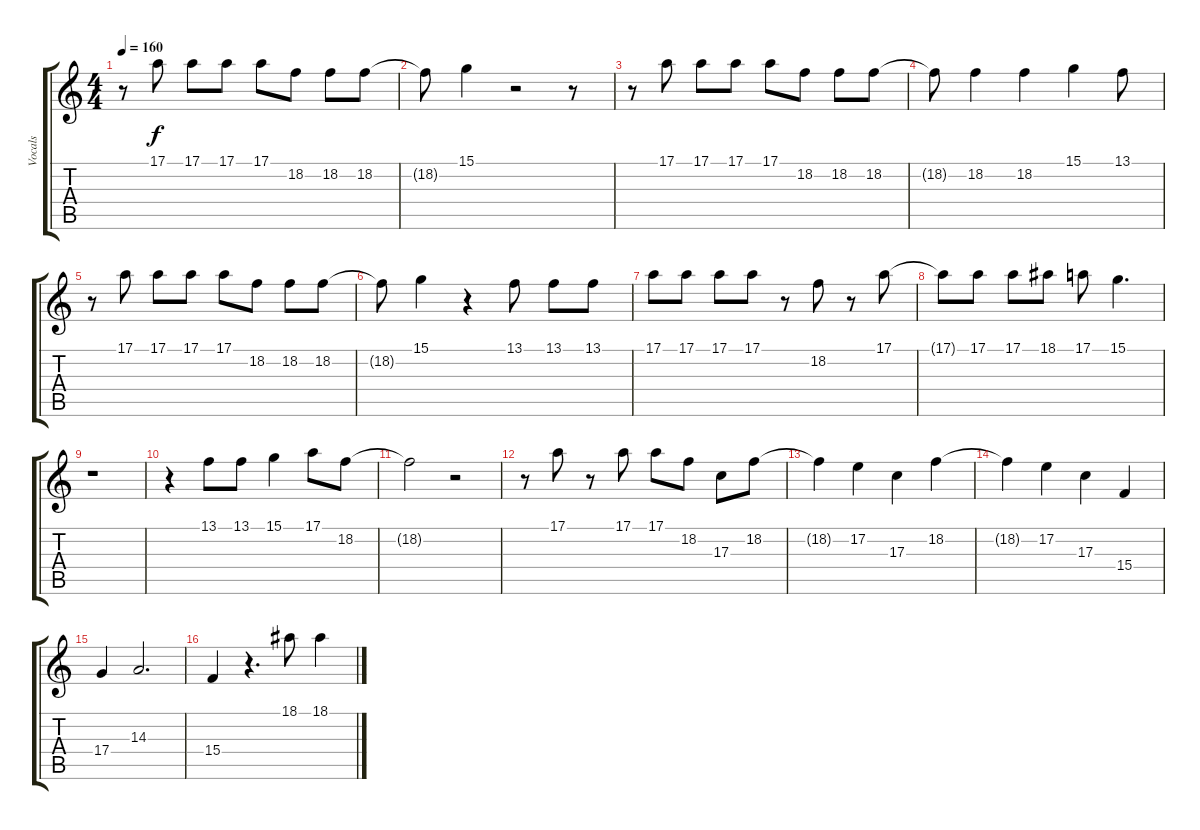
\track ("Vocals" "Vocals") {instrument accordion}
\staff {score tabs}
\tuning (E4 B3 G3 D3 A2 E2) {hide}
\ts (4 4)
\tempo 160
\clef g2
\ks c
r.8{dy f} 17.1.8 17.1.8 17.1.8 17.1.8 18.2.8 18.2.8 18.2.8 |
18.2{t}.8 15.1.4 r.2 r.8 |
r.8 17.1.8 17.1.8 17.1.8 17.1.8 18.2.8 18.2.8 18.2.8 |
18.2{t}.8 18.2.4 18.2.4 15.1.4 13.1.8 |
r.8 17.1.8 17.1.8 17.1.8 17.1.8 18.2.8 18.2.8 18.2.8 |
18.2{t}.8 15.1.4 r.4 13.1.8 13.1.8 13.1.8 |
17.1.8 17.1.8 17.1.8 17.1.8 r.8 18.2.8 r.8 17.1.8 |
17.1{t}.8 17.1.8 17.1.8 18.1.8 17.1.8 15.1.4{d} |
r.1 |
r.4 13.1.8 13.1.8 15.1.4 17.1.8 18.2.8 |
18.2{t}.2 r.2 |
r.8 17.1.8 r.8 17.1.8 17.1.8 18.2.8 17.3.8 18.2.8 |
18.2{t}.4 17.2.4 17.3.4 18.2.4 |
18.2{t}.4 17.2.4 17.3.4 15.4.4 |
17.4.4 14.3.2{d} |
15.4.4 r.4{d} 18.1.8 18.1.4
